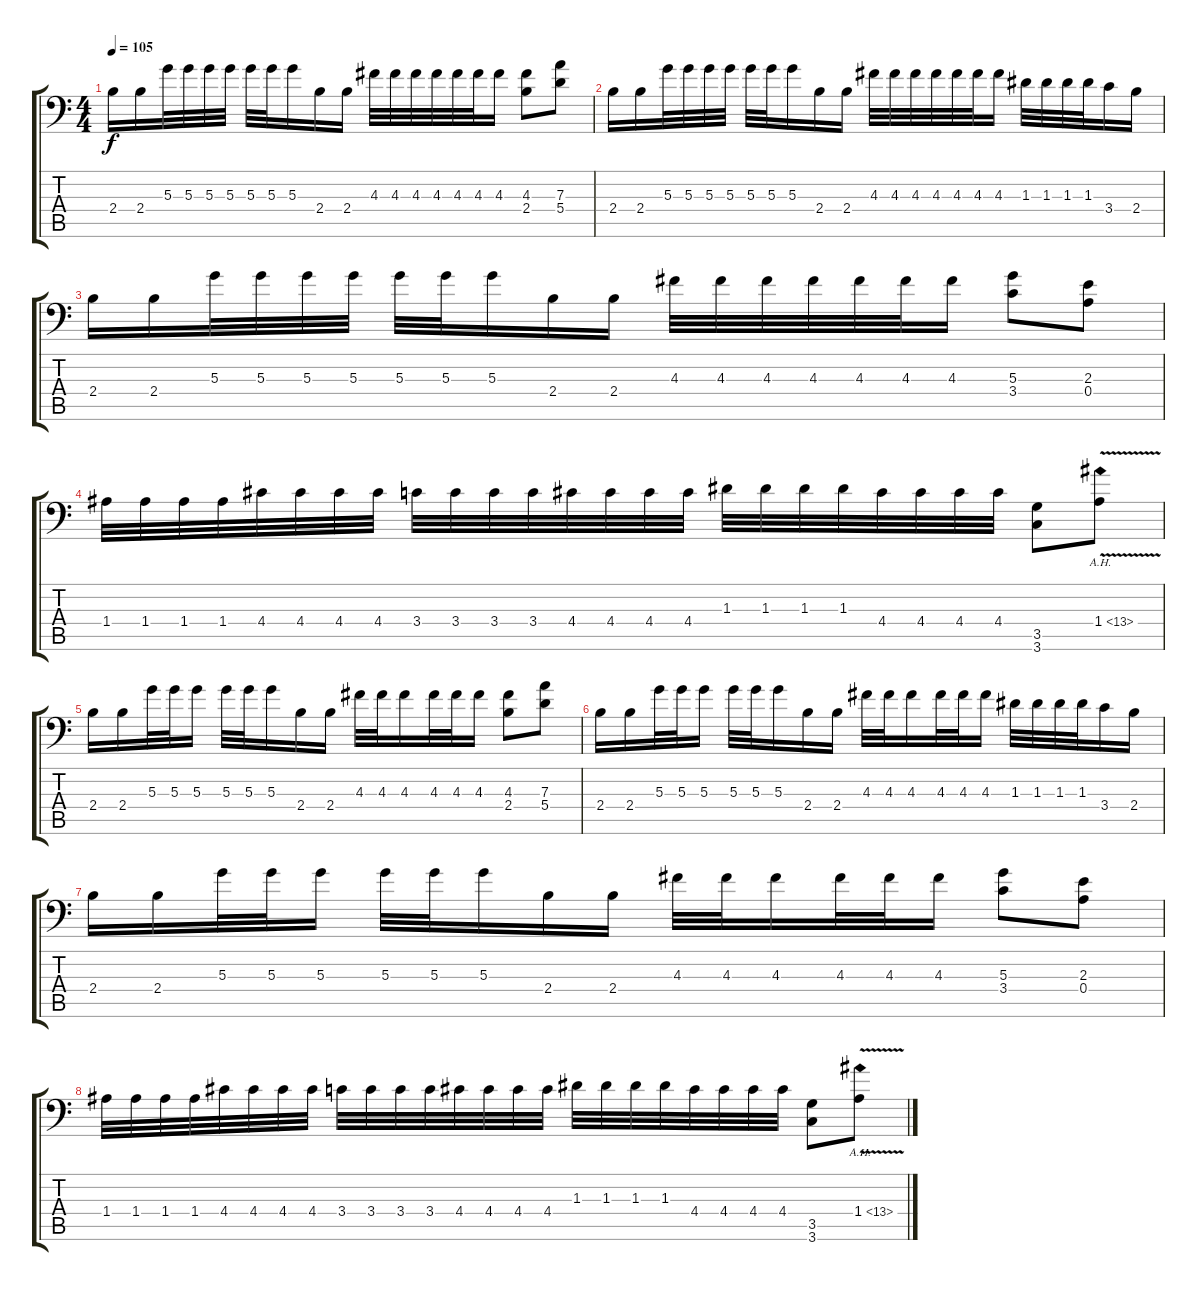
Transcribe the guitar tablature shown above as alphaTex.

\track "" {instrument distortionguitar}
\staff {score tabs}
\tuning (B3 Gb3 D3 A2 E2 A1) {hide}
\ts (4 4)
\section ("" "")
\tempo 105
\clef f4
\ks c
2.4.16{dy f instrument distortionguitar} 2.4.16 5.3.32 5.3.32 5.3.32 5.3.32 5.3.32 5.3.32 5.3.16 2.4.16 2.4.16 4.3.32 4.3.32 4.3.32 4.3.32 4.3.32 4.3.32 4.3.16 (4.3 2.4).8 (7.3 5.4).8 |
2.4.16 2.4.16 5.3.32 5.3.32 5.3.32 5.3.32 5.3.32 5.3.32 5.3.16 2.4.16 2.4.16 4.3.32 4.3.32 4.3.32 4.3.32 4.3.32 4.3.32 4.3.16 1.3.32 1.3.32 1.3.32 1.3.32 3.4.16 2.4.16 |
2.4.16 2.4.16 5.3.32 5.3.32 5.3.32 5.3.32 5.3.32 5.3.32 5.3.16 2.4.16 2.4.16 4.3.32 4.3.32 4.3.32 4.3.32 4.3.32 4.3.32 4.3.16 (5.3 3.4).8 (2.3 0.4).8 |
1.4.32 1.4.32 1.4.32 1.4.32 4.4.32 4.4.32 4.4.32 4.4.32 3.4.32 3.4.32 3.4.32 3.4.32 4.4.32 4.4.32 4.4.32 4.4.32 1.3.32 1.3.32 1.3.32 1.3.32 4.4.32 4.4.32 4.4.32 4.4.32 (3.5 3.6).8 1.4{ah 12 v}.8 |
2.4.16 2.4.16 5.3.32 5.3.32 5.3.16 5.3.32 5.3.32 5.3.16 2.4.16 2.4.16 4.3.32 4.3.32 4.3.16 4.3.32 4.3.32 4.3.16 (4.3 2.4).8 (7.3 5.4).8 |
2.4.16 2.4.16 5.3.32 5.3.32 5.3.16 5.3.32 5.3.32 5.3.16 2.4.16 2.4.16 4.3.32 4.3.32 4.3.16 4.3.32 4.3.32 4.3.16 1.3.32 1.3.32 1.3.32 1.3.32 3.4.16 2.4.16 |
2.4.16 2.4.16 5.3.32 5.3.32 5.3.16 5.3.32 5.3.32 5.3.16 2.4.16 2.4.16 4.3.32 4.3.32 4.3.16 4.3.32 4.3.32 4.3.16 (5.3 3.4).8 (2.3 0.4).8 |
1.4.32 1.4.32 1.4.32 1.4.32 4.4.32 4.4.32 4.4.32 4.4.32 3.4.32 3.4.32 3.4.32 3.4.32 4.4.32 4.4.32 4.4.32 4.4.32 1.3.32 1.3.32 1.3.32 1.3.32 4.4.32 4.4.32 4.4.32 4.4.32 (3.5 3.6).8 1.4{ah 12 v}.8
